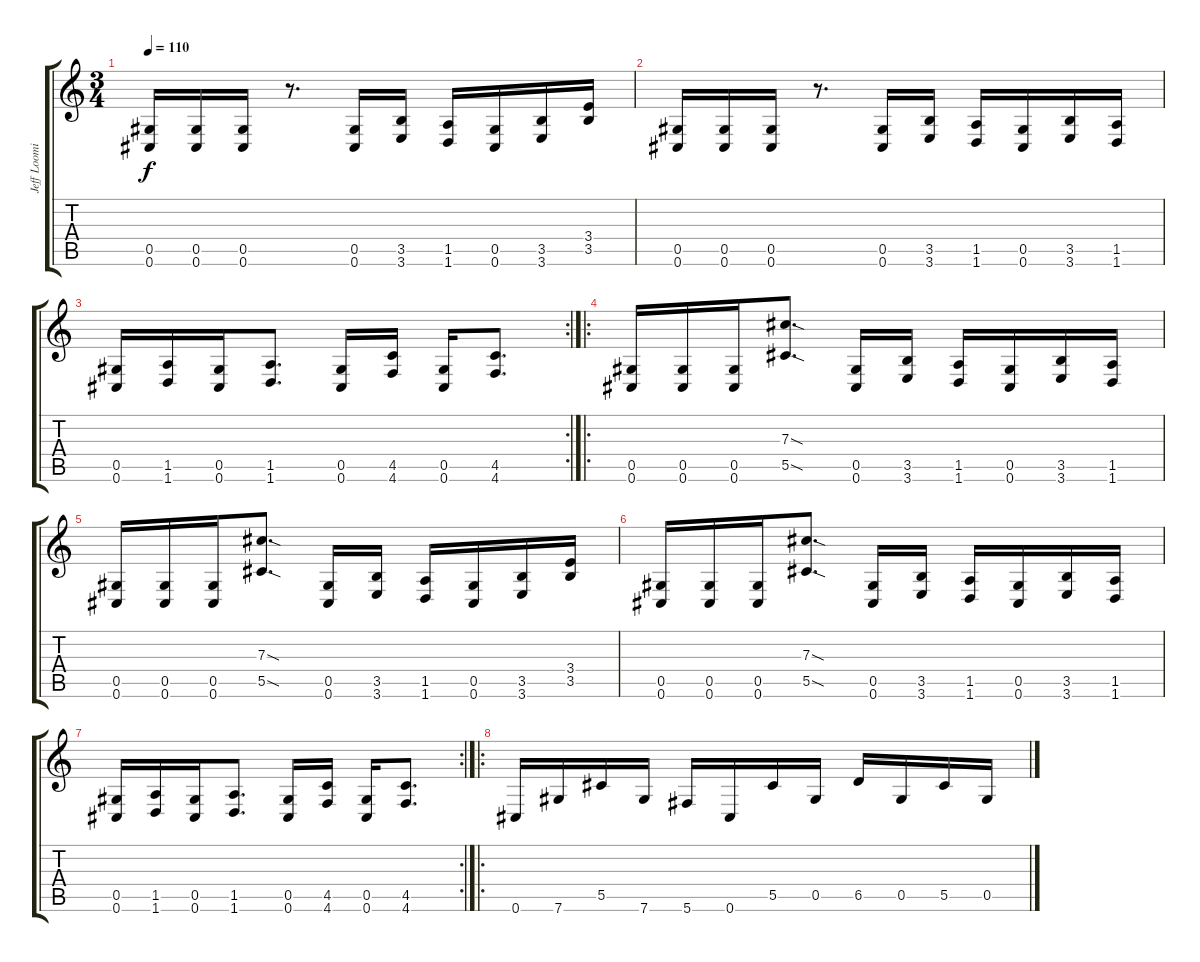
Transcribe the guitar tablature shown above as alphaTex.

\track ("Jeff Loomis Lead" "Jeff Loomi") {instrument distortionguitar}
\staff {score tabs}
\tuning (Eb4 Bb3 Gb3 Db3 Ab2 Db2) {hide}
\ts (3 4)
\tempo 110
\clef g2
\ks c
(0.5 0.6).16{dy f} (0.5 0.6).16 (0.5 0.6).16 r.8{d} (0.5 0.6).16 (3.5 3.6).16 (1.5 1.6).16 (0.5 0.6).16 (3.5 3.6).16 (3.4 3.5).16 |
(0.5 0.6).16 (0.5 0.6).16 (0.5 0.6).16 r.8{d} (0.5 0.6).16 (3.5 3.6).16 (1.5 1.6).16 (0.5 0.6).16 (3.5 3.6).16 (1.5 1.6).16 |
\rc 2
(0.5 0.6).16 (1.5 1.6).16 (0.5 0.6).16 (1.5 1.6).8{d} (0.5 0.6).16 (4.5 4.6).16 (0.5 0.6).16 (4.5 4.6).8{d} |
\ro
(0.5 0.6).16 (0.5 0.6).16 (0.5 0.6).16 (7.3{sod} 5.5{sod}).8{d} (0.5 0.6).16 (3.5 3.6).16 (1.5 1.6).16 (0.5 0.6).16 (3.5 3.6).16 (1.5 1.6).16 |
(0.5 0.6).16 (0.5 0.6).16 (0.5 0.6).16 (7.3{sod} 5.5{sod}).8{d} (0.5 0.6).16 (3.5 3.6).16 (1.5 1.6).16 (0.5 0.6).16 (3.5 3.6).16 (3.4 3.5).16 |
(0.5 0.6).16 (0.5 0.6).16 (0.5 0.6).16 (7.3{sod} 5.5{sod}).8{d} (0.5 0.6).16 (3.5 3.6).16 (1.5 1.6).16 (0.5 0.6).16 (3.5 3.6).16 (1.5 1.6).16 |
\rc 2
(0.5 0.6).16 (1.5 1.6).16 (0.5 0.6).16 (1.5 1.6).8{d} (0.5 0.6).16 (4.5 4.6).16 (0.5 0.6).16 (4.5 4.6).8{d} |
\ro
0.6.16 7.6.16 5.5.16 7.6.16 5.6.16 0.6.16 5.5.16 0.5.16 6.5.16 0.5.16 5.5.16 0.5.16
